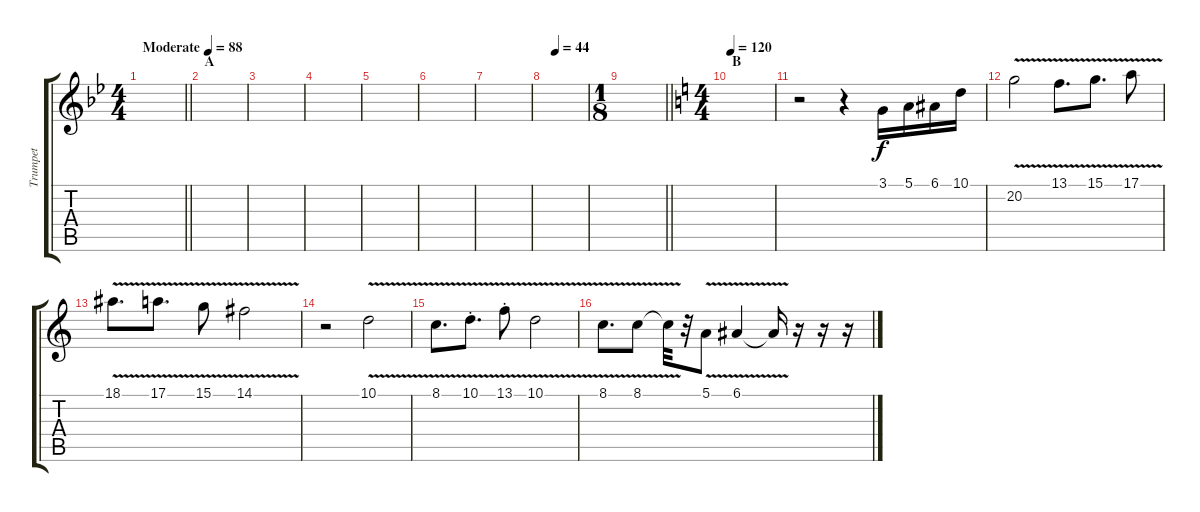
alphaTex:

\track ("Trumpet" "Trumpet") {instrument trumpet}
\staff {score tabs}
\tuning (E4 B3 G3 D3 A2 E2) {hide}
\ts (4 4)
\tempo (88 "Moderate")
\clef g2
\barLineRight lightlight
\ks bb
|
\section ("" "A")
|
|
|
|
|
|
\tempo (44 0.25)
|
\ts (1 8)
\barLineRight lightlight
|
\ts (4 4)
\section ("" "B")
\tempo 120
\ks c
|
r.2 r.4 3.1.16 5.1.16 6.1.16 10.1.16 |
20.2{v}.2 13.1{v}.8{d} 15.1{v}.8{d} 17.1{v}.8 |
18.1{v}.8{d} 17.1{v}.8{d} 15.1{v}.8 14.1{v}.2{volume 7} |
r.2 10.1{v}.2{volume 11} |
8.1{v}.8{d} 10.1{v st}.8{d} 13.1{v st}.8 10.1{v}.2 |
8.1{v}.8{d} 8.1{v}.8 8.1{t}.32 r.32 5.1{v}.8 6.1{v}.4 6.1{t}.16 r.16 r.16 r.16
